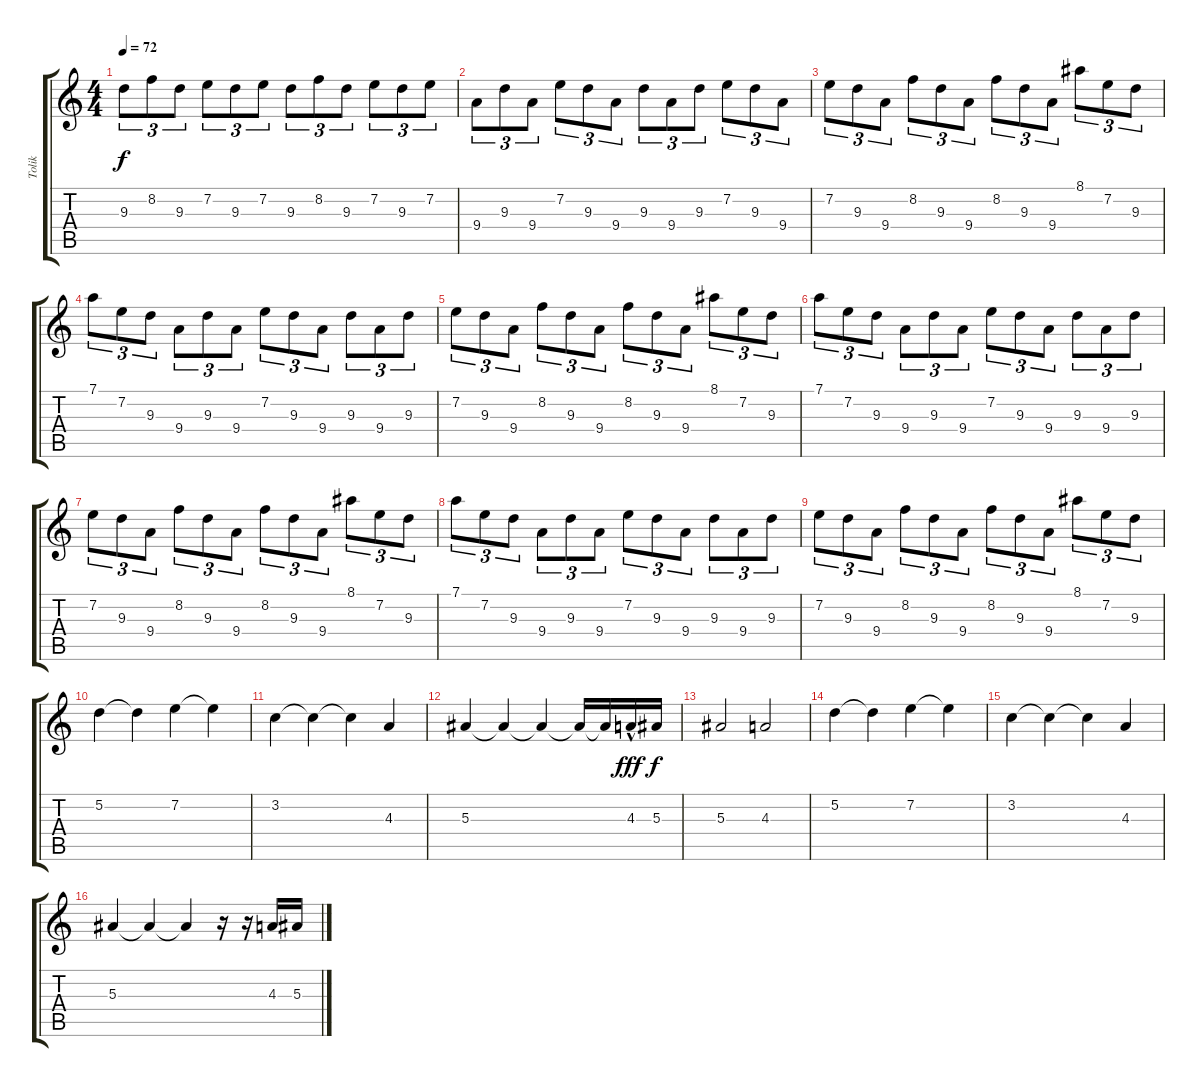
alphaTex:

\track ("Tolik" "Tolik") {instrument distortionguitar}
\staff {score tabs}
\tuning (D4 A3 F3 C3 G2 C2) {hide}
\ts (4 4)
\tempo 72
\clef g2
\ks c
9.3.8{tu (3 2) dy f} 8.2.8{tu (3 2)} 9.3.8{tu (3 2)} 7.2.8{tu (3 2)} 9.3.8{tu (3 2)} 7.2.8{tu (3 2)} 9.3.8{tu (3 2)} 8.2.8{tu (3 2)} 9.3.8{tu (3 2)} 7.2.8{tu (3 2)} 9.3.8{tu (3 2)} 7.2.8{tu (3 2)} |
9.4.8{tu (3 2)} 9.3.8{tu (3 2)} 9.4.8{tu (3 2)} 7.2.8{tu (3 2)} 9.3.8{tu (3 2)} 9.4.8{tu (3 2)} 9.3.8{tu (3 2)} 9.4.8{tu (3 2)} 9.3.8{tu (3 2)} 7.2.8{tu (3 2)} 9.3.8{tu (3 2)} 9.4.8{tu (3 2)} |
7.2.8{tu (3 2)} 9.3.8{tu (3 2)} 9.4.8{tu (3 2)} 8.2.8{tu (3 2)} 9.3.8{tu (3 2)} 9.4.8{tu (3 2)} 8.2.8{tu (3 2)} 9.3.8{tu (3 2)} 9.4.8{tu (3 2)} 8.1.8{tu (3 2)} 7.2.8{tu (3 2)} 9.3.8{tu (3 2)} |
7.1.8{tu (3 2)} 7.2.8{tu (3 2)} 9.3.8{tu (3 2)} 9.4.8{tu (3 2)} 9.3.8{tu (3 2)} 9.4.8{tu (3 2)} 7.2.8{tu (3 2)} 9.3.8{tu (3 2)} 9.4.8{tu (3 2)} 9.3.8{tu (3 2)} 9.4.8{tu (3 2)} 9.3.8{tu (3 2)} |
7.2.8{tu (3 2)} 9.3.8{tu (3 2)} 9.4.8{tu (3 2)} 8.2.8{tu (3 2)} 9.3.8{tu (3 2)} 9.4.8{tu (3 2)} 8.2.8{tu (3 2)} 9.3.8{tu (3 2)} 9.4.8{tu (3 2)} 8.1.8{tu (3 2)} 7.2.8{tu (3 2)} 9.3.8{tu (3 2)} |
7.1.8{tu (3 2)} 7.2.8{tu (3 2)} 9.3.8{tu (3 2)} 9.4.8{tu (3 2)} 9.3.8{tu (3 2)} 9.4.8{tu (3 2)} 7.2.8{tu (3 2)} 9.3.8{tu (3 2)} 9.4.8{tu (3 2)} 9.3.8{tu (3 2)} 9.4.8{tu (3 2)} 9.3.8{tu (3 2)} |
7.2.8{tu (3 2)} 9.3.8{tu (3 2)} 9.4.8{tu (3 2)} 8.2.8{tu (3 2)} 9.3.8{tu (3 2)} 9.4.8{tu (3 2)} 8.2.8{tu (3 2)} 9.3.8{tu (3 2)} 9.4.8{tu (3 2)} 8.1.8{tu (3 2)} 7.2.8{tu (3 2)} 9.3.8{tu (3 2)} |
7.1.8{tu (3 2)} 7.2.8{tu (3 2)} 9.3.8{tu (3 2)} 9.4.8{tu (3 2)} 9.3.8{tu (3 2)} 9.4.8{tu (3 2)} 7.2.8{tu (3 2)} 9.3.8{tu (3 2)} 9.4.8{tu (3 2)} 9.3.8{tu (3 2)} 9.4.8{tu (3 2)} 9.3.8{tu (3 2)} |
7.2.8{tu (3 2)} 9.3.8{tu (3 2)} 9.4.8{tu (3 2)} 8.2.8{tu (3 2)} 9.3.8{tu (3 2)} 9.4.8{tu (3 2)} 8.2.8{tu (3 2)} 9.3.8{tu (3 2)} 9.4.8{tu (3 2)} 8.1.8{tu (3 2)} 7.2.8{tu (3 2)} 9.3.8{tu (3 2)} |
5.2.4 5.2{t}.4 7.2.4 7.2{t}.4 |
3.2.4 3.2{t}.4 3.2{t}.4 4.3.4 |
5.3.4 5.3{t}.4 5.3{t}.4 5.3{t}.16 5.3{t}.16 4.3{hac}.16{dy fff} 5.3.16{dy f} |
5.3.2 4.3.2 |
5.2.4 5.2{t}.4 7.2.4 7.2{t}.4 |
3.2.4 3.2{t}.4 3.2{t}.4 4.3.4 |
5.3.4 5.3{t}.4 5.3{t}.4 r.16 r.16 4.3.16 5.3.16
